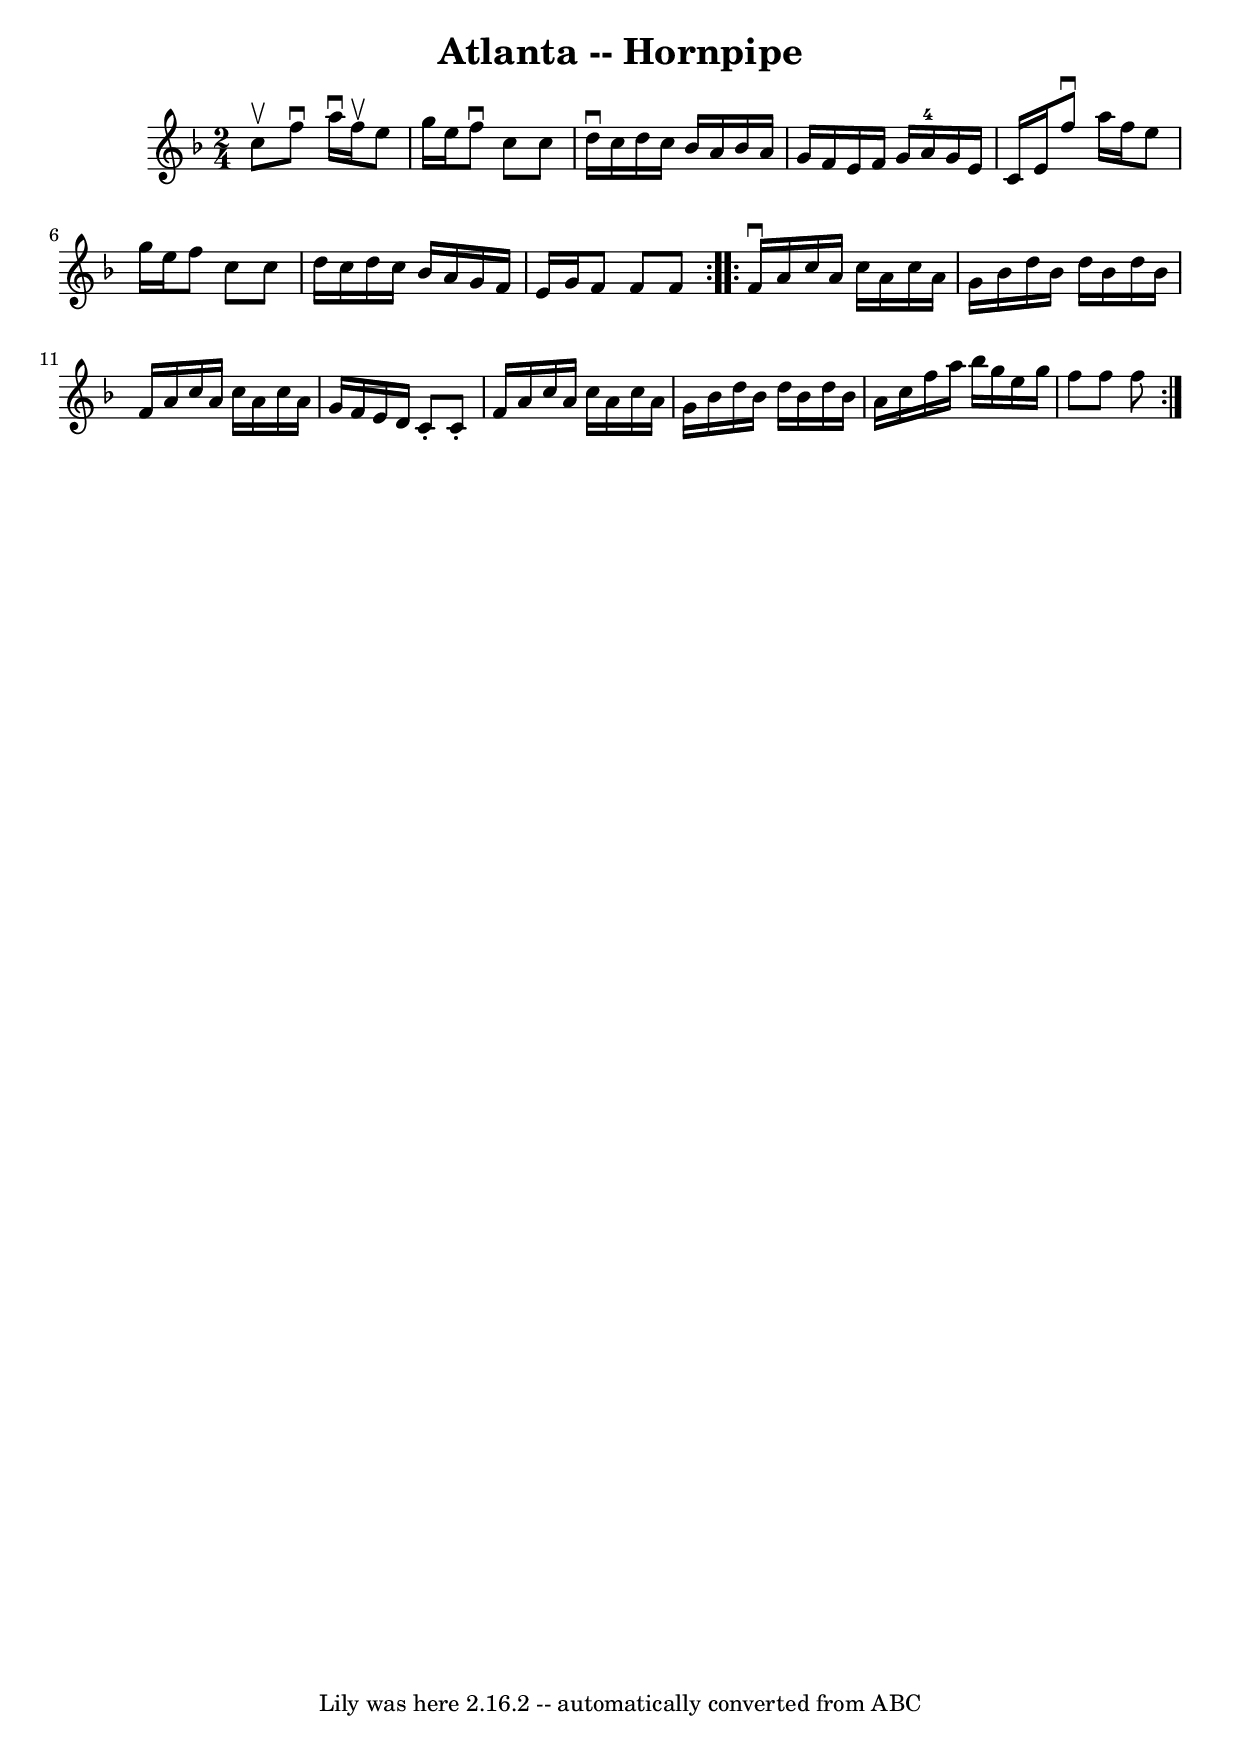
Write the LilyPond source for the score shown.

\version "2.16.2"
\include "Mammoth.ily"
\header {
  %% book = "Cole's 1000 Fiddle Tunes"
  crossRefNumber = "1"
  footnotes = ""
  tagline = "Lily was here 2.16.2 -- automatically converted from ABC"
  title = "Atlanta -- Hornpipe"

}
voicedefault =  {



  \repeat volta 2 {

    \time 2/4 
    \key f \major
    c''8^\upbow |
    f''8^\downbow a''16^\downbow f''16^\upbow e''8 g''16 e''16  |
    f''8^\downbow   
    c''8 c''8 d''16^\downbow c''16  |
    d''16 c''16 bes'16    
    a'16 bes'16 a'16 g'16 f'16  |
    e'16 f'16 g'16 a'16 
    -4 g'16 e'16 c'16 e'16  |
    f''8^\downbow a''16    
    f''16 e''8 g''16 e''16  |
    f''8 c''8 c''8 d''16    
    c''16  |
    d''16 c''16 bes'16 a'16 g'16 f'16 e'16    
    g'16  |
    f'8 f'8 f'8  
  }     
  \repeat volta 2 {
    f'16^\downbow   
    a'16 c''16 a'16 c''16 a'16 c''16 a'16  |
    g'16    
    bes'16 d''16 bes'16 d''16 bes'16 d''16 bes'16  |
    
    f'16 a'16 c''16 a'16 c''16 a'16 c''16 a'16  |
    
    g'16 f'16 e'16 d'16 c'8 -. c'8 -. |
    f'16 a'16    
    c''16 a'16 c''16 a'16 c''16 a'16  |
    g'16 bes'16    
    d''16 bes'16 d''16 bes'16 d''16 bes'16  |
    a'16 c''16 
    f''16 a''16 bes''16 g''16 e''16 g''16  |
    f''8    
    f''8 f''8  
  }   

}

\score{
  <<

    \context Staff="default"
    {
      \voicedefault 
      
    }

  >>
  \layout {
    
  }
  \midi {
  }

}
